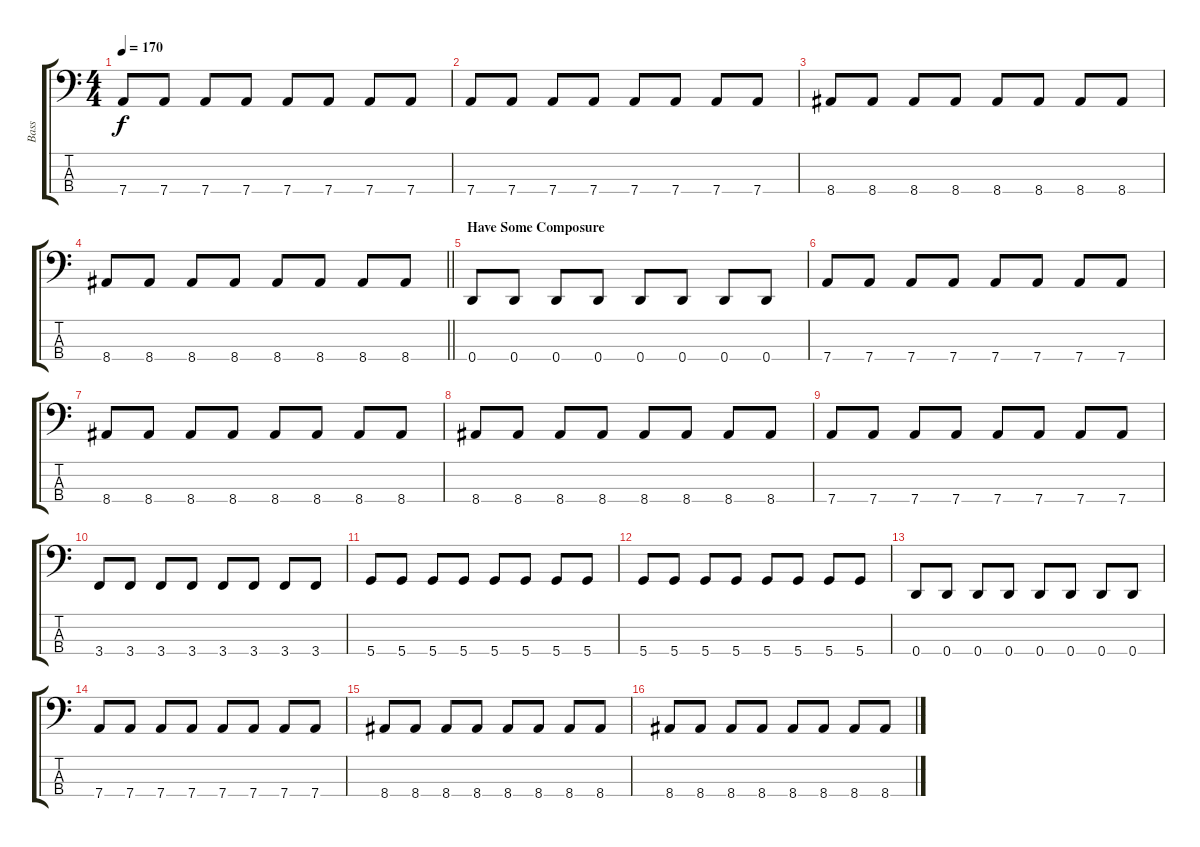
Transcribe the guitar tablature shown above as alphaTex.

\track ("Bass" "Bass") {instrument electricbassfinger}
\staff {score tabs}
\tuning (G2 D2 A1 D1) {hide}
\ts (4 4)
\tempo 170
\clef f4
\ks c
7.4.8{dy f} 7.4.8 7.4.8 7.4.8 7.4.8 7.4.8 7.4.8 7.4.8 |
7.4.8 7.4.8 7.4.8 7.4.8 7.4.8 7.4.8 7.4.8 7.4.8 |
8.4.8 8.4.8 8.4.8 8.4.8 8.4.8 8.4.8 8.4.8 8.4.8 |
\barLineRight lightlight
8.4.8 8.4.8 8.4.8 8.4.8 8.4.8 8.4.8 8.4.8 8.4.8 |
\section ("" "Have Some Composure")
0.4.8 0.4.8 0.4.8 0.4.8 0.4.8 0.4.8 0.4.8 0.4.8 |
7.4.8 7.4.8 7.4.8 7.4.8 7.4.8 7.4.8 7.4.8 7.4.8 |
8.4.8 8.4.8 8.4.8 8.4.8 8.4.8 8.4.8 8.4.8 8.4.8 |
8.4.8 8.4.8 8.4.8 8.4.8 8.4.8 8.4.8 8.4.8 8.4.8 |
7.4.8 7.4.8 7.4.8 7.4.8 7.4.8 7.4.8 7.4.8 7.4.8 |
3.4.8 3.4.8 3.4.8 3.4.8 3.4.8 3.4.8 3.4.8 3.4.8 |
5.4.8 5.4.8 5.4.8 5.4.8 5.4.8 5.4.8 5.4.8 5.4.8 |
5.4.8 5.4.8 5.4.8 5.4.8 5.4.8 5.4.8 5.4.8 5.4.8 |
0.4.8 0.4.8 0.4.8 0.4.8 0.4.8 0.4.8 0.4.8 0.4.8 |
7.4.8 7.4.8 7.4.8 7.4.8 7.4.8 7.4.8 7.4.8 7.4.8 |
8.4.8 8.4.8 8.4.8 8.4.8 8.4.8 8.4.8 8.4.8 8.4.8 |
8.4.8 8.4.8 8.4.8 8.4.8 8.4.8 8.4.8 8.4.8 8.4.8
